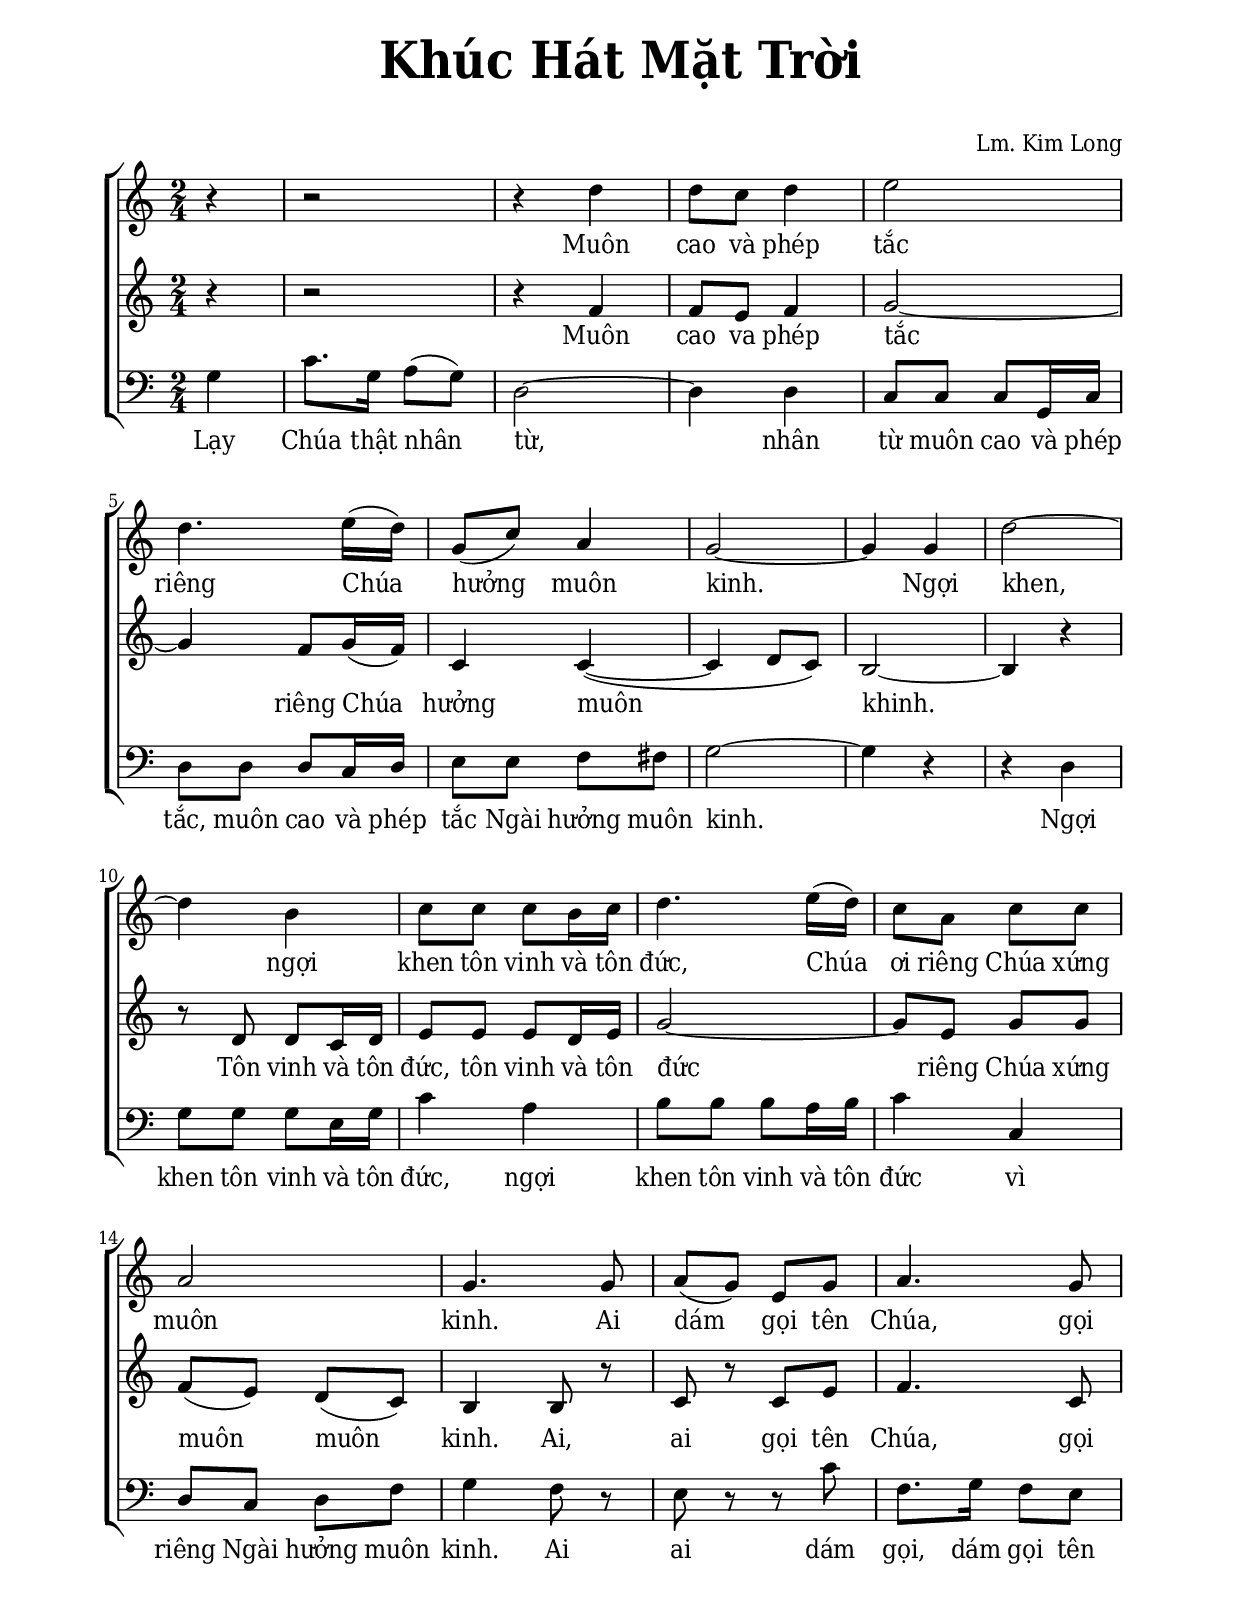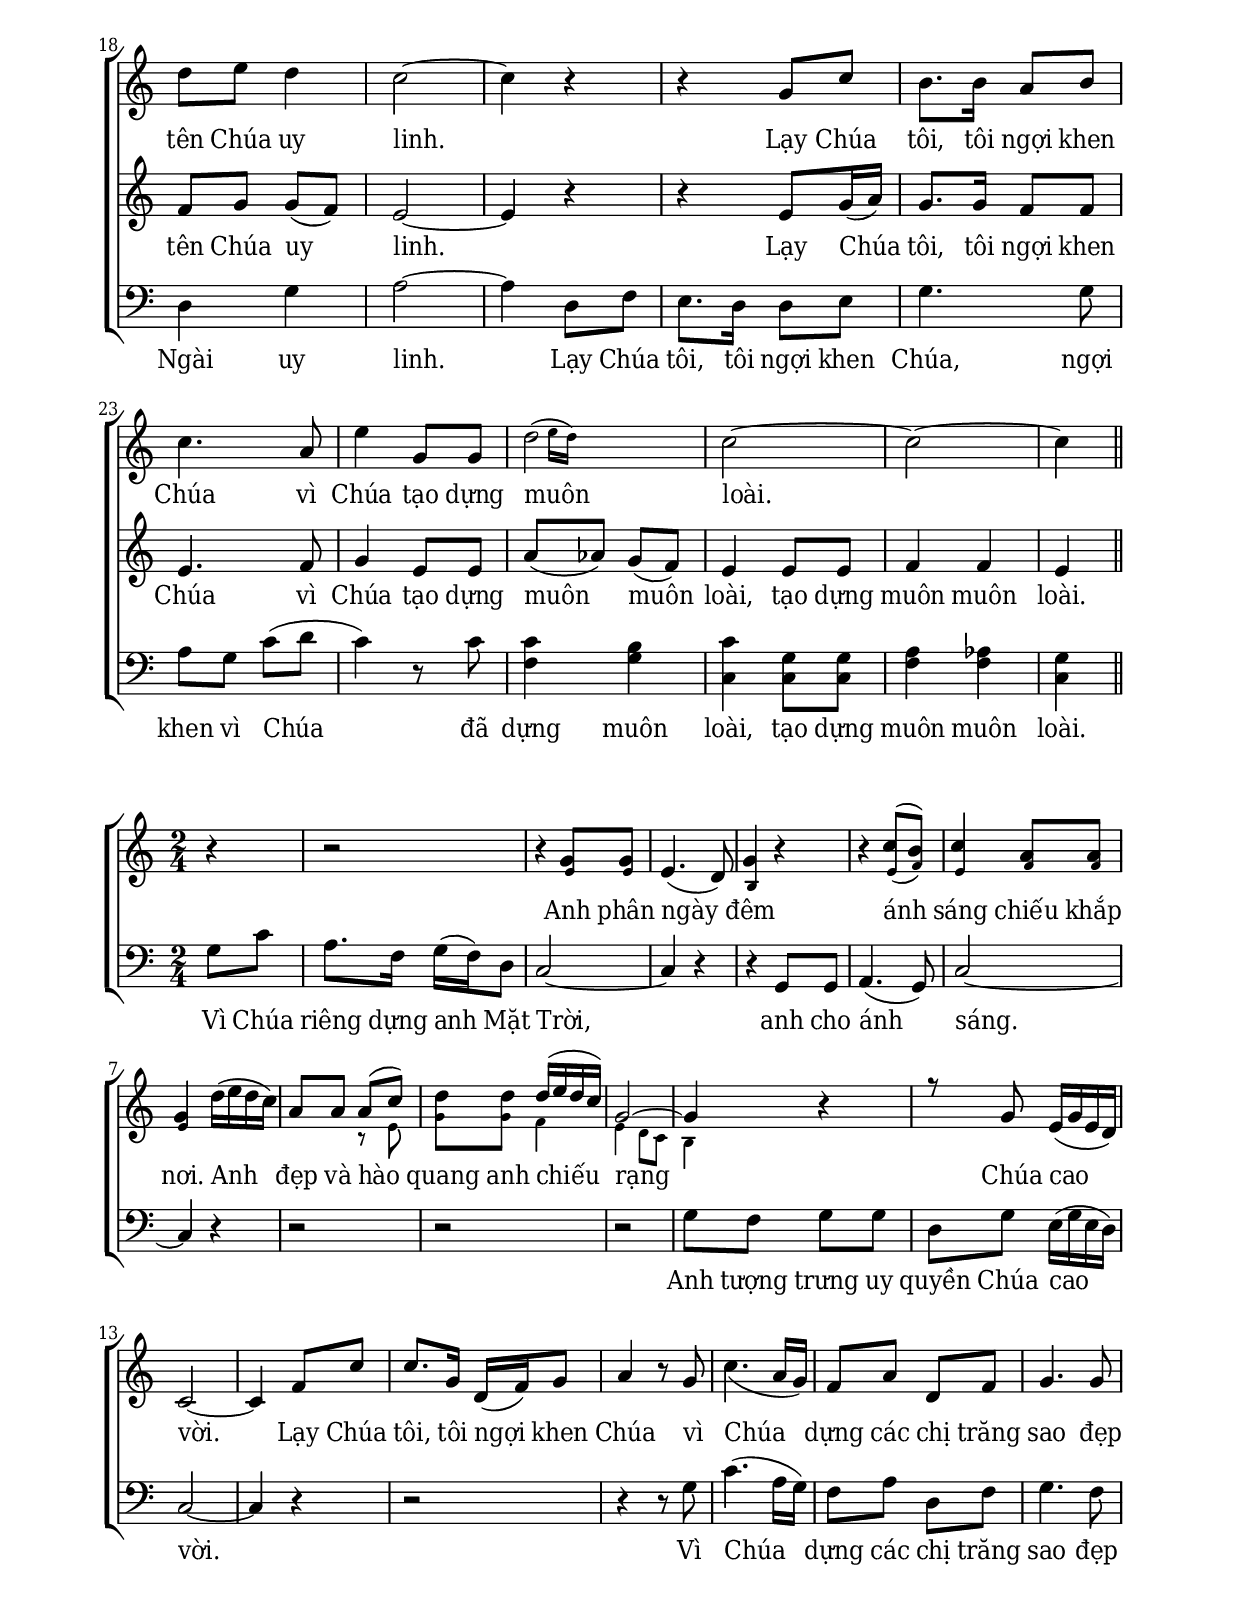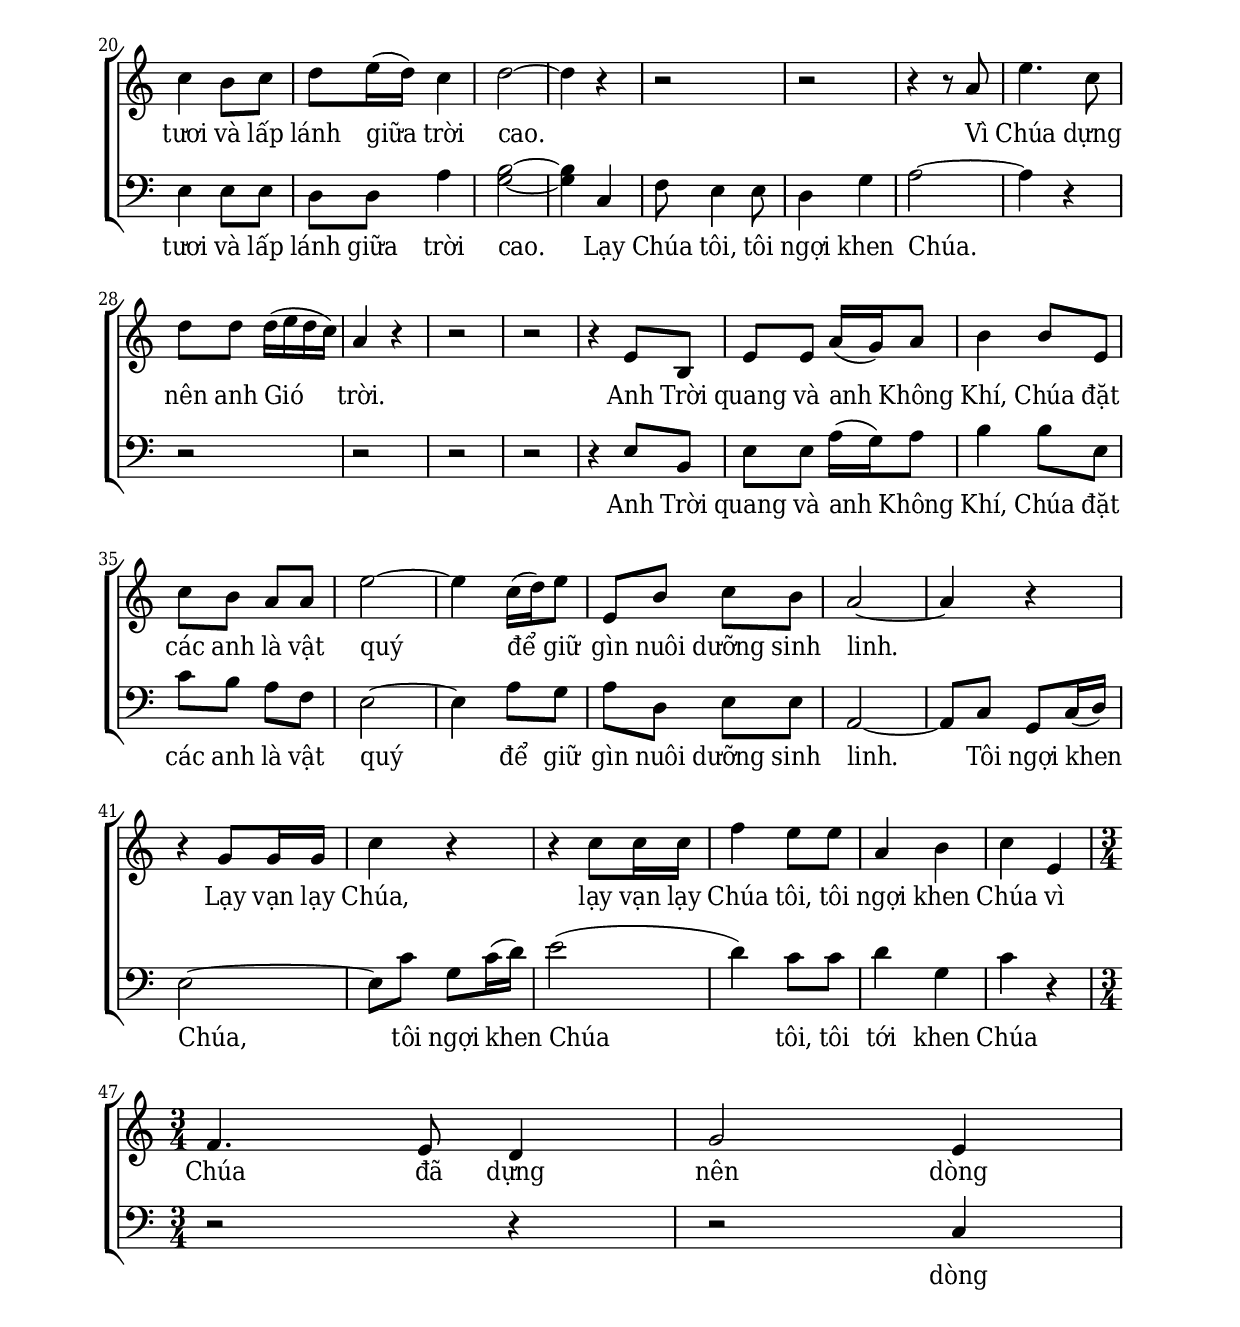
% Cài đặt chung\
\version "2.22.1"
\include "english.ly"

\header {
  title = \markup { \fontsize #3 "Khúc Hát Mặt Trời" }
  composer = " "
  arranger = "Lm. Kim Long"
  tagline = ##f
}

% Nhạc phiên khúc
nhacPhienKhucSopMot = \relative c'' {
  \partial 4 r4
  r2
  r4 d |
  d8 c d4 |
  e2 |
  d4. e16 (d) |
  g,8 (c) a4 |
  g2 ~ |
  g4 g |
  d'2 ~ |
  d4 b |
  c8 c c b16 c |
  d4. e16 (d) |
  c8 a c c |
  a2 |
  g4. g8 |
  a (g) e g |
  a4. g8 |
  d' e d4 |
  c2 ~ |
  c4 r |
  r g8 c |
  b8. b16 a8 b |
  c4. a8 |
  e'4 g,8 g |
  #(define afterGraceFraction (cons 1 5))
  \afterGrace d'2 ( { \stemDown e16 d ) } |
  c2 ~ |
  c ~ |
  c4 \bar "||"
}

nhacPhienKhucAltoMot = \relative c' {
  \partial 4 r4
  r2
  r4 f |
  f8 e f4 |
  g2 ~ |
  g4 f8 g16 (f) |
  c4 c ~( |
  c d8 c) |
  b2 ~ |
  b4 r |
  r8 d d c16 d |
  e8 e e d16 e |
  g2 ~ |
  g8 e g g |
  f (e) d (c) |
  b4 b8 r |
  c r c e |
  f4. c8 |
  f g g (f) |
  e2 ~ |
  e4 r |
  r e8 g16 (a) |
  g8. g16 f8 f |
  e4. f8 |
  g4 e8 e |
  a (af) g (f) |
  e4 e8 e |
  f4 f |
  e
}

nhacPhienKhucBasMot = \relative c' {
  \partial 4 g4 |
  c8. g16 a8 (g) |
  d2 ~ |
  d4 d |
  c8 c c g16 c |
  d8 d d c16 d |
  e8 e f fs |
  g2 ~ |
  g4 r |
  r d |
  g8 g g e16 g |
  c4 a |
  b8 b b a16 b |
  c4 c, |
  d8 c d f |
  g4 f8 r |
  e r r c' |
  f,8. g16 f8 e |
  d4 g |
  a2 ~ |
  a4 d,8 f |
  e8. d16 d8 e |
  g4. g8 |
  a g c (d |
  c4) r8 c |
  <c f,>4 <b g> |
  <c c,> <g c,>8 <g c,> |
  <a f>4 <af f> |
  <g c,>
}

nhacPhienKhucSopHai = \relative c'' {
  \partial 4 r4
  r2
  r4 g8 g |
  e4. _(d8) g4 r |
  r c8 ^(b) |
  c4 a8 a |
  g4 d'16 (e d c) |
  a8 a a (c) |
  d d d16 (e d c) |
  g2 ~ |
  g4 r |
  r8 g e16 (g e d) |
  c2 ~ |
  c4 f8 c' |
  c8. g16 d (f) g8 |
  a4 r8 g |
  c4. _(a16 g) |
  f8 a d, f |
  g4. g8 |
  c4 b8 c |
  d e16 (d) c4 |
  d2 ~ |
  d4 r |
  r2
  r
  r4 r8 a
  e'4. c8 d d d16 (e d c) |
  a4 r |
  r2
  r
  r4 e8 b |
  e e a16 (g) a8 |
  b4 b8 e, |
  c' b a a |
  e'2 ~ |
  e4 c16 (d) e8 |
  e, b' c b |
  a2 ~ |
  a4 r |
  r g8 g16 g |
  c4 r |
  r c8 c16 c |
  f4 e8 e |
  a,4 b |
  c e, | \break
  
  \time 3/4
  f4. e8 d4 |
  g2 e4 |
  
}

nhacPhienKhucAltoHai = \relative c' {
  \partial 4 r4
  r2
  r4 e8 e |
  \skip 2 |
  b4 r |
  r e8 _(f) |
  e4 f8 f |
  e4 d'16 (e d c) |
  r8 r r e, |
  g g f4 |
  e d8 c |
  b4 r |
  \skip 2
  \skip 2
  \skip 2
  
}

nhacPhienKhucBasHai = \relative c' {
  g8 c |
  a8. f16 g (f) d8 |
  c2 ~ |
  c4 r |
  r g8 g |
  a4. (g8) |
  c2 ~ |
  c4 r |
  r2
  r
  r
  g'8 f g g |
  d g e16 (g e d) |
  c2 ~ |
  c4 r |
  r2
  r4 r8 g' c4. (a16 g) |
  f8 a d, f |
  g4. f8 |
  e4 e8 e |
  d d a'4 |
  <b g>2 ~ |
  <b g>4 c, |
  f8 e4 e8 |
  d4 g |
  a2 ~ |
  a4 r |
  r2
  r
  r
  r
  r4 e8 b |
  e e a16 (g) a8 |
  b4 b8 e, |
  c' b a f |
  e2 ~ |
  e4 a8 g |
  a d, e e |
  a,2 ~ |
  a8 c g c16 (d) |
  e2 ~ |
  e8 c' g c16 (d) |
  e2 ( |
  d4) c8 c |
  d4 g, |
  c r |
  
  \time 3/4
  r2 r4 |
  r2 c,4 |
  
}

% Lời phiên khúc
loiPhienKhucSopMot = \lyrics {
  Muôn cao và phép tắc riêng Chúa hưởng muôn kinh.
  Ngợi khen, ngợi khen tôn vinh và tôn đức,
  Chúa ơi riêng Chúa xứng muôn kinh.
  Ai dám gọi tên Chúa, gọi tên Chúa uy linh.
  Lạy Chúa tôi, tôi ngợi khen Chúa vì Chúa tạo dựng muôn loài.
}

loiPhienKhucAltoMot = \lyrics {
  Muôn cao va phép tắc riêng Chúa hưởng muôn khinh.
  Tôn vinh và tôn đức,
  tôn vinh và tôn đức riêng Chúa xứng muôn muôn kinh.
  Ai, ai gọi tên Chúa,
  gọi tên Chúa uy linh.
  Lạy Chúa tôi, tôi ngợi khen Chúa vì Chúa tạo dựng muôn muôn loài,
  tạo dựng muôn muôn loài.
}

loiPhienKhucBasMot = \lyrics {
  Lạy Chúa thật nhân từ, nhân từ muôn cao và phép tắc,
  muôn cao và phép tắc Ngài hưởng muôn kinh.
  Ngợi khen tôn vinh và tôn đức,
  ngợi khen tôn vinh và tôn đức
  vì riêng Ngài hưởng muôn kinh.
  Ai ai dám gọi, dám gọi tên Ngài uy linh.
  Lạy Chúa tôi, tôi ngợi khen Chúa,
  ngợi khen vì Chúa đã dựng muôn loài,
  tạo dựng muôn muôn loài.
}

loiPhienKhucSopHai = \lyrics {
  Anh phân ngày đêm ánh sáng chiếu khắp nơi.
  Anh đẹp và hào quang anh chiếu rạng
  Chúa cao vời.
  Lạy Chúa tôi, tôi ngợi khen Chúa vì Chúa dựng các chị trăng sao
  đẹp tươi và lấp lánh giữa trời cao.
  Vì Chúa dựng nên anh Gió trời.
  Anh Trời quang và anh Không Khí,
  Chúa đặt các anh là vật quý để giữ gìn nuôi dưỡng sinh linh.
  Lạy vạn lạy Chúa,
  lạy vạn lạy Chúa tôi, tôi ngợi khen Chúa
  vì Chúa đã dựng nên dòng nước chị chúng tôi.
  Nước cần, nước cần (mà) nước quý,
  nước trong trắng đầy vơi (nước đầy vơi).
  Chúa tôi, tôi ngợi khen Chúa.
  Anh hùng mạnh và anh đẹp.
  Anh hùng mạnh và anh đẹp (anh dễ coi) anh dễ coi.
  (Đàn...)
  Lạy Chúa tôi, tôi ngợi khen Chúa
  vì Chúa dựng nên (đây) Mẹ Đất chúng tôi
  (Mẹ bồng bế, mẹ dưỡng nuôi).
  Mẹ sinh hoa đồng cỏ nội.
  và bốn mùa sinh trái tốt tươi.
  Lạy Chúa tôi, tôi ngợi khen Chúa
  vì bao người một lòng mến Chúa.
  Hằng (sẵn sàng mà tha thứ cho nhau).
  Vẫn một lòng mà vui chịu,
  vẫn một lòng mà vui chịu, vui chịu trước sau.
  Phúc cho người bình an vững chí.
  Chúa ơi (Chúa ơi) Chúa sẽ thưởng triều thiên.
  Lạy Chúa tôi, tôi ngợi khen Chúa vì Chúa dựng chị chết
  chúng tôi ai mong thoát tay chị ở trên đời
  (vô phúc người chết còn vương tội lỗi).
  Hạnh phúc thay người khi hấp hối biết tuân phục thánh ý Chúa tôi
  vì người ấy không chết đời đời.
}

loiPhienKhucAltoHai = \lyrics {

}

loiPhienKhucBasHai = \lyrics {
  Vì Chúa riêng dựng anh Mặt Trời,
  anh cho ánh sáng.
  Anh tượng trưng uy quyền Chúa cao vời.
  Vì Chúa dựng các chị trăng sao đẹp tươi và lấp lánh giữa trời cao.
  Lạy Chúa tôi, tôi ngợi khen Chúa.
  Anh Trời quang và anh Không Khí,
  Chúa đặt các anh là vật quý để giữ gìn nuôi dưỡng sinh linh.
  Tôi ngợi khen Chúa,
  tôi ngợi khen Chúa tôi, tôi tới khen Chúa dòng Nước chị chúng tôi.
  Nước cần nước quý nước đầy vơi.
  Lạy Chúa, lạy Chúa tôi, tôi ngợi khen Chúa
  vì anh Lửa giữa đêm tối sáng soi.
  Anh hùng mạnh và anh đẹp, anh đẹp và anh dễ coi.
  Mẹ bồng bế, mẹ dưỡng nuôi.
  Và bốn mùa sinh trái tốt tươi.
  Ngợi khen Thiên Chúa vì bao người một lòng mến Chúa.
  Hằng tha thứ cho nhau và bao người nhận cực khổ đớn đau.
  Vẫn một lòng và vui chịu,
  vẫn một lòng vui trước sau.
  Lạy Chúa, lạy Chúa, Chúa sẽ thưởng triều thiên.
  Lạy Chúa tôi, tôi ngợi khen Chúa
  vì Chúa dựng chị chết chúng tôi ai mong thoát tay chị ở trên đời.
  Hạnh phúc thay người khi hấp hối biết tuân phục thánh ý Chúa tôi
  vì người ấy không chết đời đời.
  Lạy Chúa chúng tôi xin chúc
}

loiPhienKhucSopBa = \lyrics {
  Ca khen tạ hơn Chúa suốt đời (mà) khiêm hạ.
  Lạy Chúa tôi, tôi ngợi khen Chúa vì Chúa tạo dựng muôn loài.
}

loiPhienKhucAltoBa = \lyrics {
  Ca khen tạ ơn Chúa suốt đời (mà) khiêm hạ.
  Lạy Chúa tôi, tôi ngợi khen Ngài
  vì Chúa tạo dựng muôn muôn loài,
  tạo dựng muôn muôn loài,
  tạo dựng muôn muôn loài.
}

loiPhienKhucBasBa = \lyrics {
  tụng,
  chúc tụng ca khen tạ ơn Chúa,
  ca khen tạ ơn Chúa trọn đời khiêm hạ.
  Lạy Chúa tôi, tôi ngợi khen Chúa,
  ngợi khen vì Chúa đã dựng muôn loài
  tạo dựng muôn muôn loài,
  tạo dựng muôn muôn loài.
}

% Dàn trang
\paper {
  #(set-paper-size "a4")
  top-margin = 15\mm
  bottom-margin = 20\mm
  left-margin = 20\mm
  right-margin = 20\mm
  indent = #0
  #(define fonts
	 (make-pango-font-tree "Deja Vu Serif Condensed"
	 		       "Deja Vu Serif Condensed"
			       "Deja Vu Serif Condensed"
			       (/ 20 20)))
  print-page-number = ##f
}

TongNhip = {
  \key c \major \time 2/4
  \set Timing.beamExceptions = #'()
  \set Timing.baseMoment = #(ly:make-moment 1/4)
}

% Đổi kích thước nốt cho bè phụ
notBePhu =
#(define-music-function (font-size music) (number? ly:music?)
   (for-some-music
     (lambda (m)
       (if (music-is-of-type? m 'rhythmic-event)
           (begin
             (set! (ly:music-property m 'tweaks)
                   (cons `(font-size . ,font-size)
                         (ly:music-property m 'tweaks)))
             #t)
           #f))
     music)
   music)

\score {
  \new ChoirStaff <<
    \new Staff = diepKhuc \with {
        \consists "Merge_rests_engraver"
        printPartCombineTexts = ##f
      }
      <<
      \new Voice = "beSop" {
        \clef treble \TongNhip \nhacPhienKhucSopMot
      }
      \new Lyrics \lyricsto "beSop" \loiPhienKhucSopMot
      >>
    \new Staff <<
      \new Voice = "beAlto" {
        \clef treble \TongNhip \nhacPhienKhucAltoMot
      }
      \new Lyrics \lyricsto beAlto \loiPhienKhucAltoMot
    >>
    \new Staff <<
      \new Voice = "beBass" {
        \clef bass \TongNhip \nhacPhienKhucBasMot
      }
      \new Lyrics \lyricsto beBass \loiPhienKhucBasMot
    >>
  >>
  \layout {
    %\override Lyrics.LyricText.font-size = #+2
    \override Lyrics.LyricSpace.minimum-distance = #0.6
  } 
}

\score {
  \new ChoirStaff <<
    \new Staff = diepKhuc \with {
        \consists "Merge_rests_engraver"
        printPartCombineTexts = ##f
      }
      <<
     \new Voice \TongNhip \partCombine 
          \nhacPhienKhucSopHai
          \notBePhu -3 { \nhacPhienKhucAltoHai }
        \new NullVoice = nhacThamChieuPhienKhucSopHai \nhacPhienKhucSopHai
        \new Lyrics \lyricsto nhacThamChieuPhienKhucSopHai \loiPhienKhucSopHai
      >>
    \new Staff <<
      \new Voice = "beBass" {
        \clef bass \TongNhip \nhacPhienKhucBasHai
      }
      \new Lyrics \lyricsto beBass \loiPhienKhucBasHai
    >>
  >>
  \layout {
    %\override Lyrics.LyricText.font-size = #+2
    \override Lyrics.LyricSpace.minimum-distance = #0.6
  } 
}
